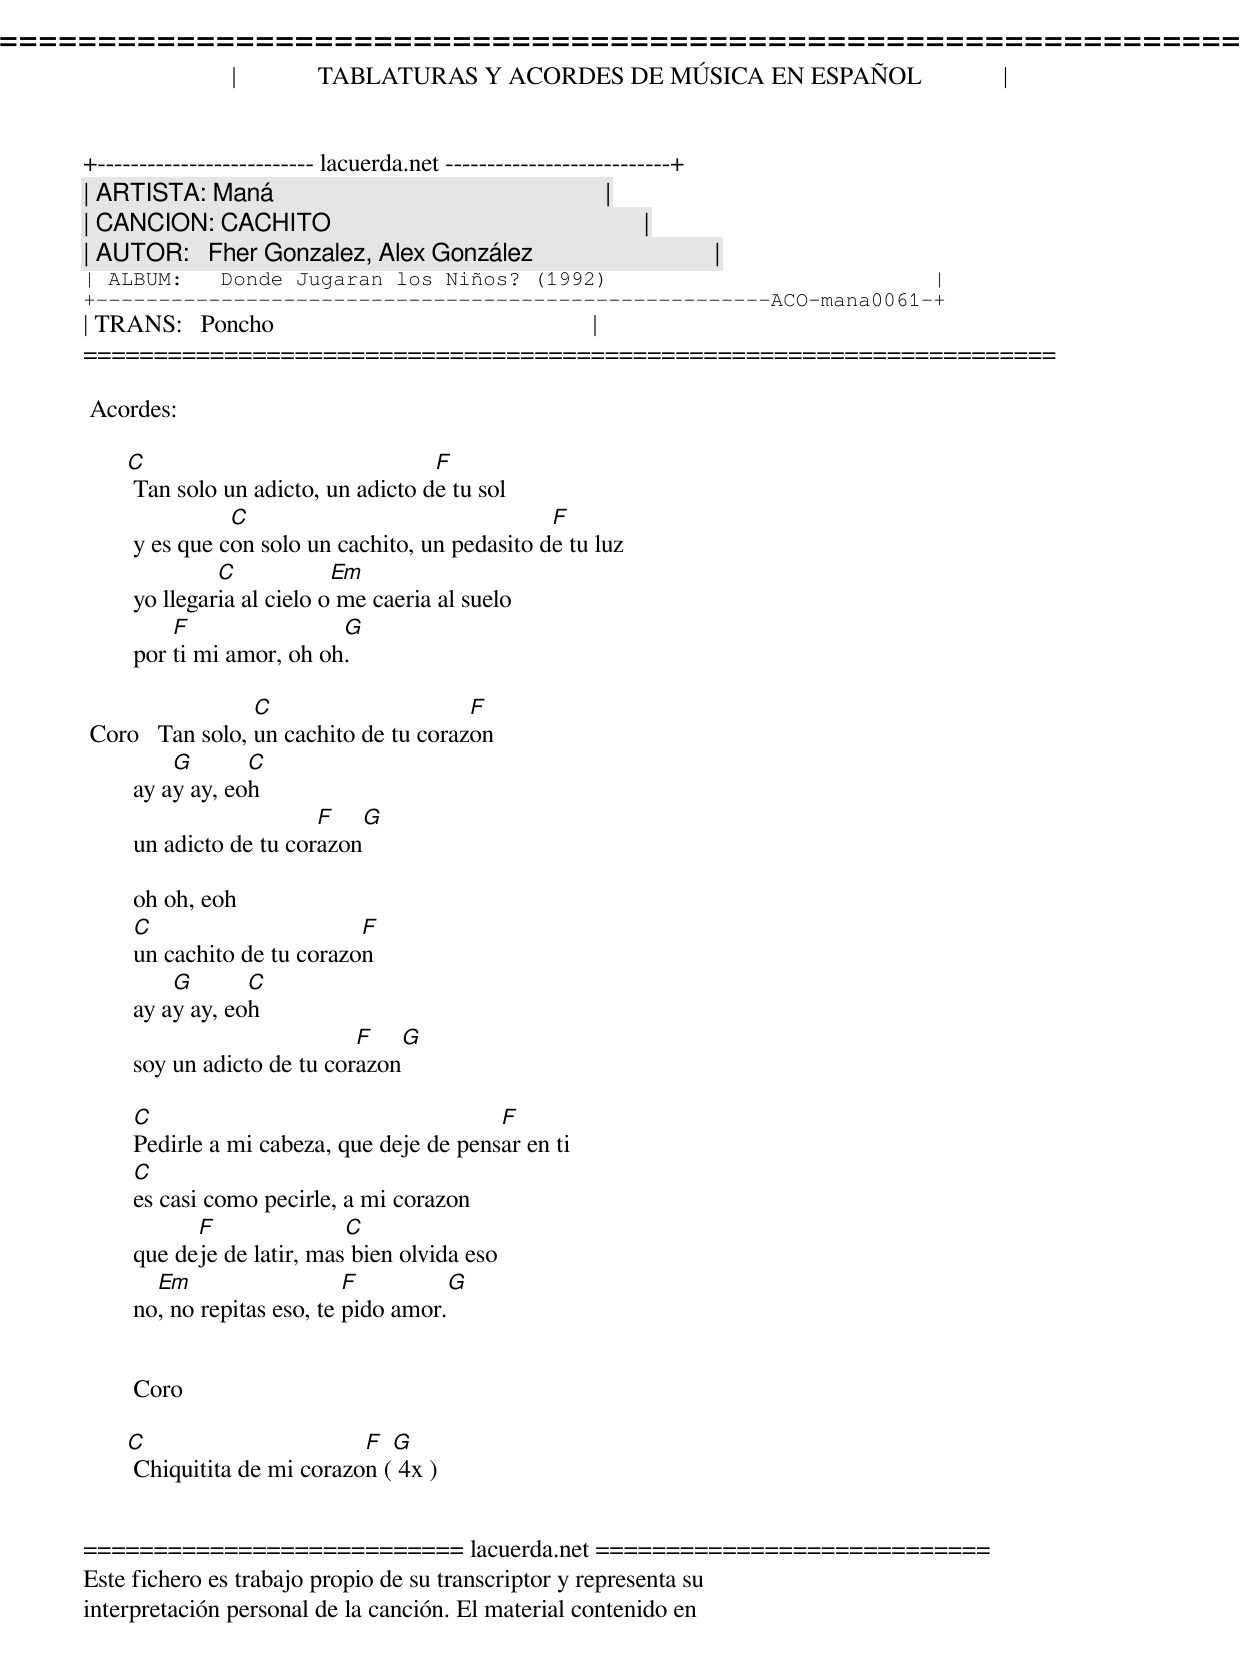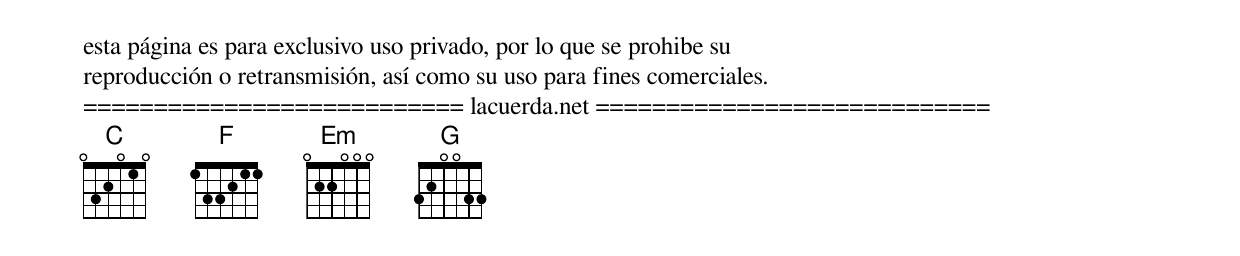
=====================================================================
|             TABLATURAS Y ACORDES DE MÚSICA EN ESPAÑOL             |
+-------------------------- lacuerda.net ---------------------------+
| ARTISTA: Maná                                                     |
| CANCION: CACHITO                                                  |
| AUTOR:   Fher Gonzalez, Alex González                             |
| ALBUM:   Donde Jugaran los Niños? (1992)                          |
+------------------------------------------------------ACO-mana0061-+
| TRANS:   Poncho                                                   |
=====================================================================

 Acordes:
     C:   032010
     F:   133211
     Em:  022000
     G:   320033

       C                               F
        Tan solo un adicto, un adicto de tu sol
                  C                                F
        y es que con solo un cachito, un pedasito de tu luz
                 C            Em
        yo llegaria al cielo o me caeria al suelo
            F                G
        por ti mi amor, oh oh.

                  C                     F
 Coro   Tan solo, un cachito de tu corazon
            G       C
        ay ay ay, eoh
                           F    G
        un adicto de tu corazon

        oh oh, eoh
        C                      F
        un cachito de tu corazon
            G       C
        ay ay ay, eoh
                               F    G
        soy un adicto de tu corazon

        C                                    F
        Pedirle a mi cabeza, que deje de pensar en ti
        C
        es casi como pecirle, a mi corazon
              F               C
        que deje de latir, mas bien olvida eso
          Em                   F          G
        no, no repitas eso, te pido amor.


        Coro

       C                       F  G
        Chiquitita de mi corazon ( 4x )


=========================== lacuerda.net ============================
Este fichero es trabajo propio de su transcriptor y representa su
interpretación personal de la canción. El material contenido en
esta página es para exclusivo uso privado, por lo que se prohibe su
reproducción o retransmisión, así como su uso para fines comerciales.
=========================== lacuerda.net ============================
